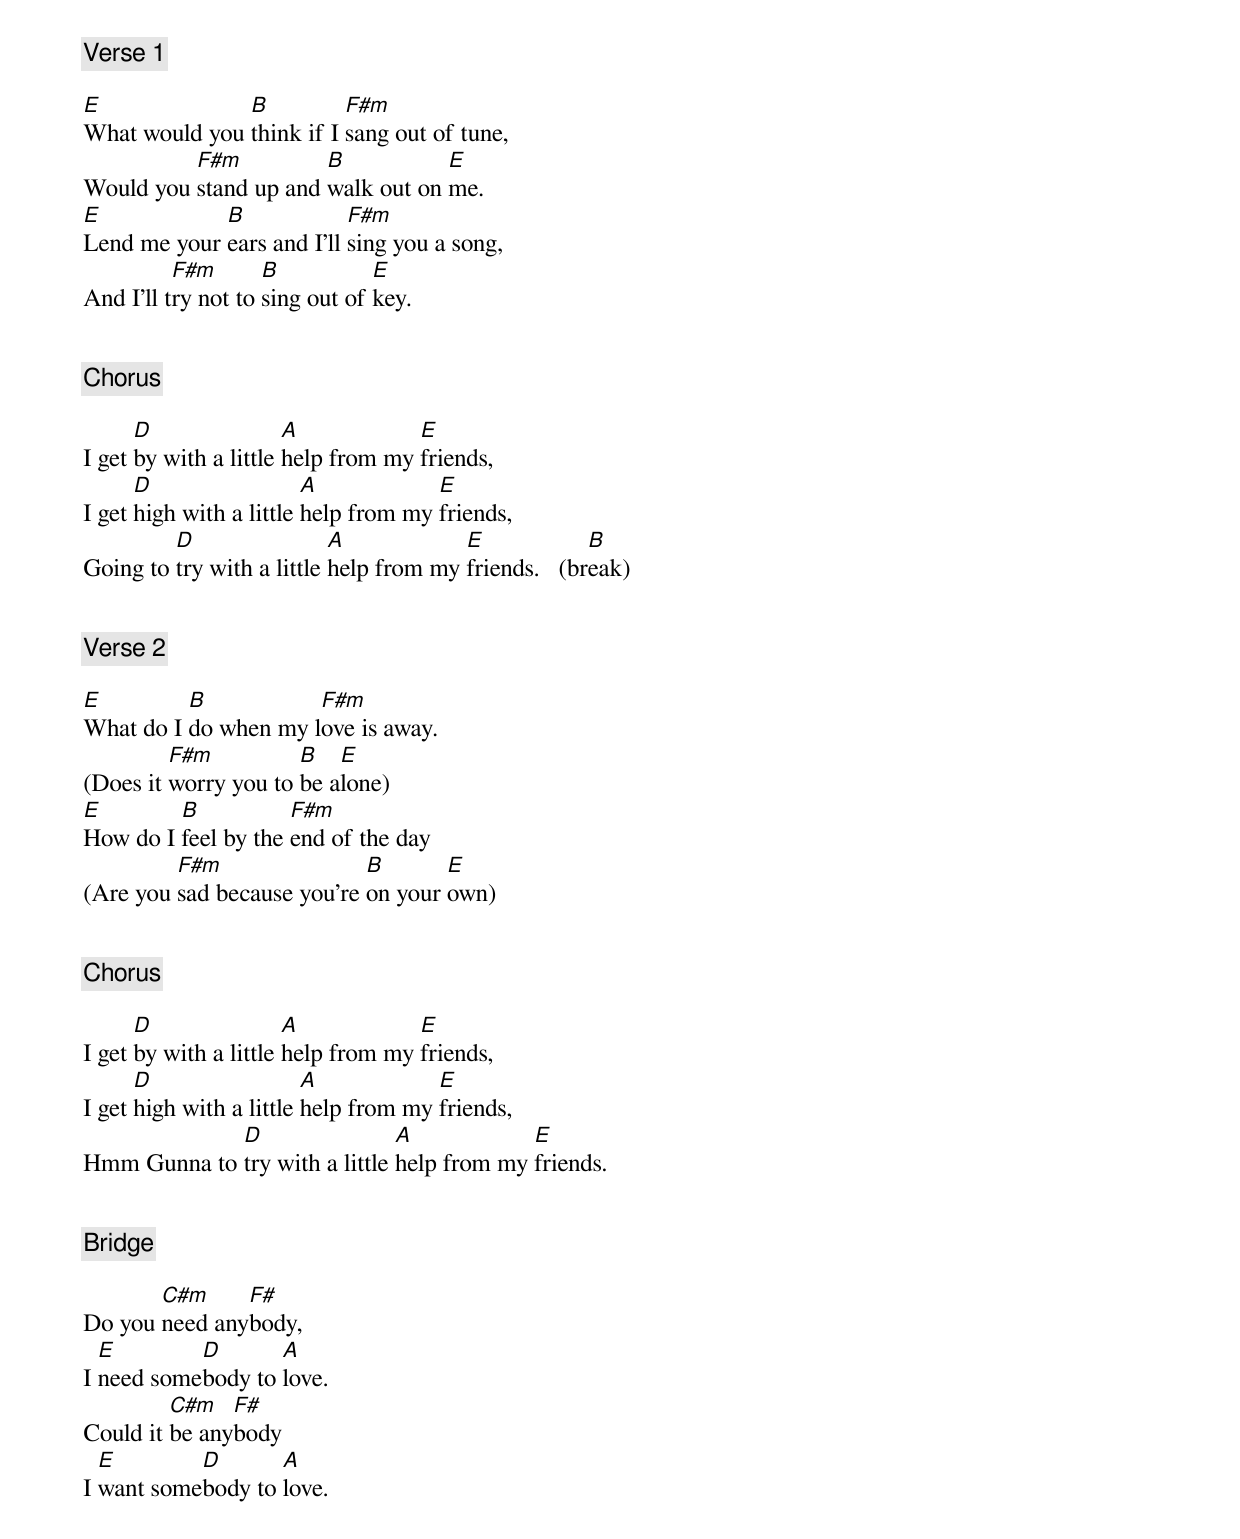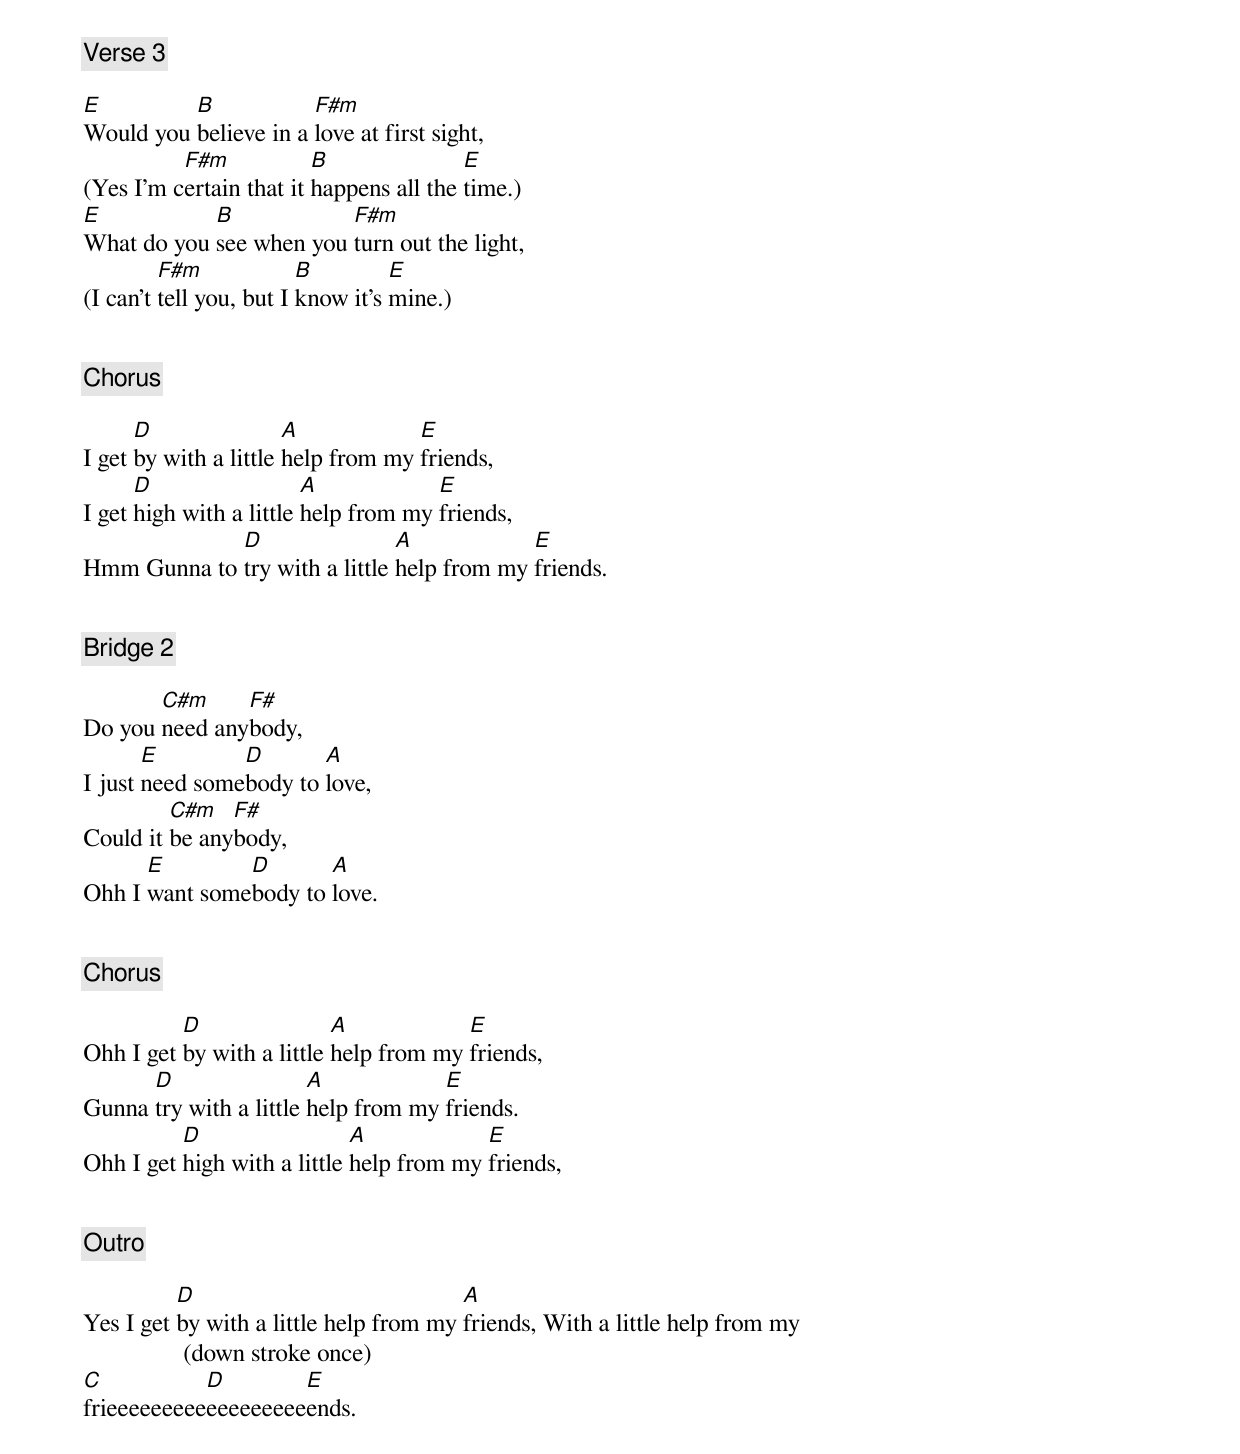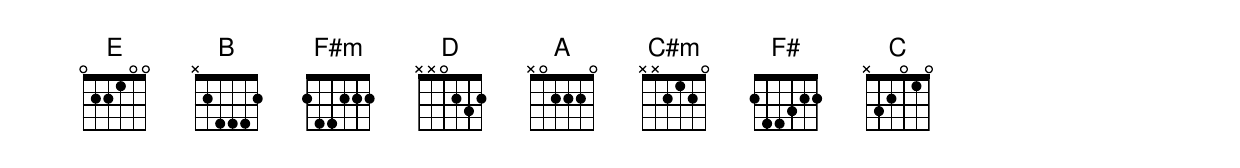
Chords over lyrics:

[Verse 1]

E              B          F#m
What would you think if I sang out of tune,
          F#m          B           E
Would you stand up and walk out on me.
E            B             F#m
Lend me your ears and I'll sing you a song,
          F#m       B           E
And I'll try not to sing out of key.


[Chorus]

      D                A            E
I get by with a little help from my friends,
      D                  A            E
I get high with a little help from my friends,
         D                 A            E             B
Going to try with a little help from my friends.   (break)


[Verse 2]

E         B           F#m
What do I do when my love is away.
         F#m          B   E
(Does it worry you to be alone)
E        B           F#m
How do I feel by the end of the day
         F#m                B       E
(Are you sad because you're on your own)


[Chorus]

      D                A            E
I get by with a little help from my friends,
      D                  A            E
I get high with a little help from my friends,
             D                 A            E
Hmm Gunna to try with a little help from my friends.


[Bridge]

       C#m     F#
Do you need anybody,
  E        D       A
I need somebody to love.
         C#m   F#
Could it be anybody
  E        D       A
I want somebody to love.


[Verse 3]

E         B            F#m
Would you believe in a love at first sight,
          F#m            B               E
(Yes I'm certain that it happens all the time.)
E           B            F#m
What do you see when you turn out the light,
         F#m             B         E
(I can't tell you, but I know it's mine.)


[Chorus]

      D                A            E
I get by with a little help from my friends,
      D                  A            E
I get high with a little help from my friends,
             D                 A            E
Hmm Gunna to try with a little help from my friends.


[Bridge 2]

       C#m     F#
Do you need anybody,
       E        D       A
I just need somebody to love,
         C#m   F#
Could it be anybody,
      E        D       A
Ohh I want somebody to love.


[Chorus]

          D                A            E
Ohh I get by with a little help from my friends,
      D                 A            E
Gunna try with a little help from my friends.
          D                  A            E
Ohh I get high with a little help from my friends,


[Outro]

          D                             A
Yes I get by with a little help from my friends, With a little help from my
                (down stroke once)
C           D        E
frieeeeeeeeeeeeeeeeeeends.
